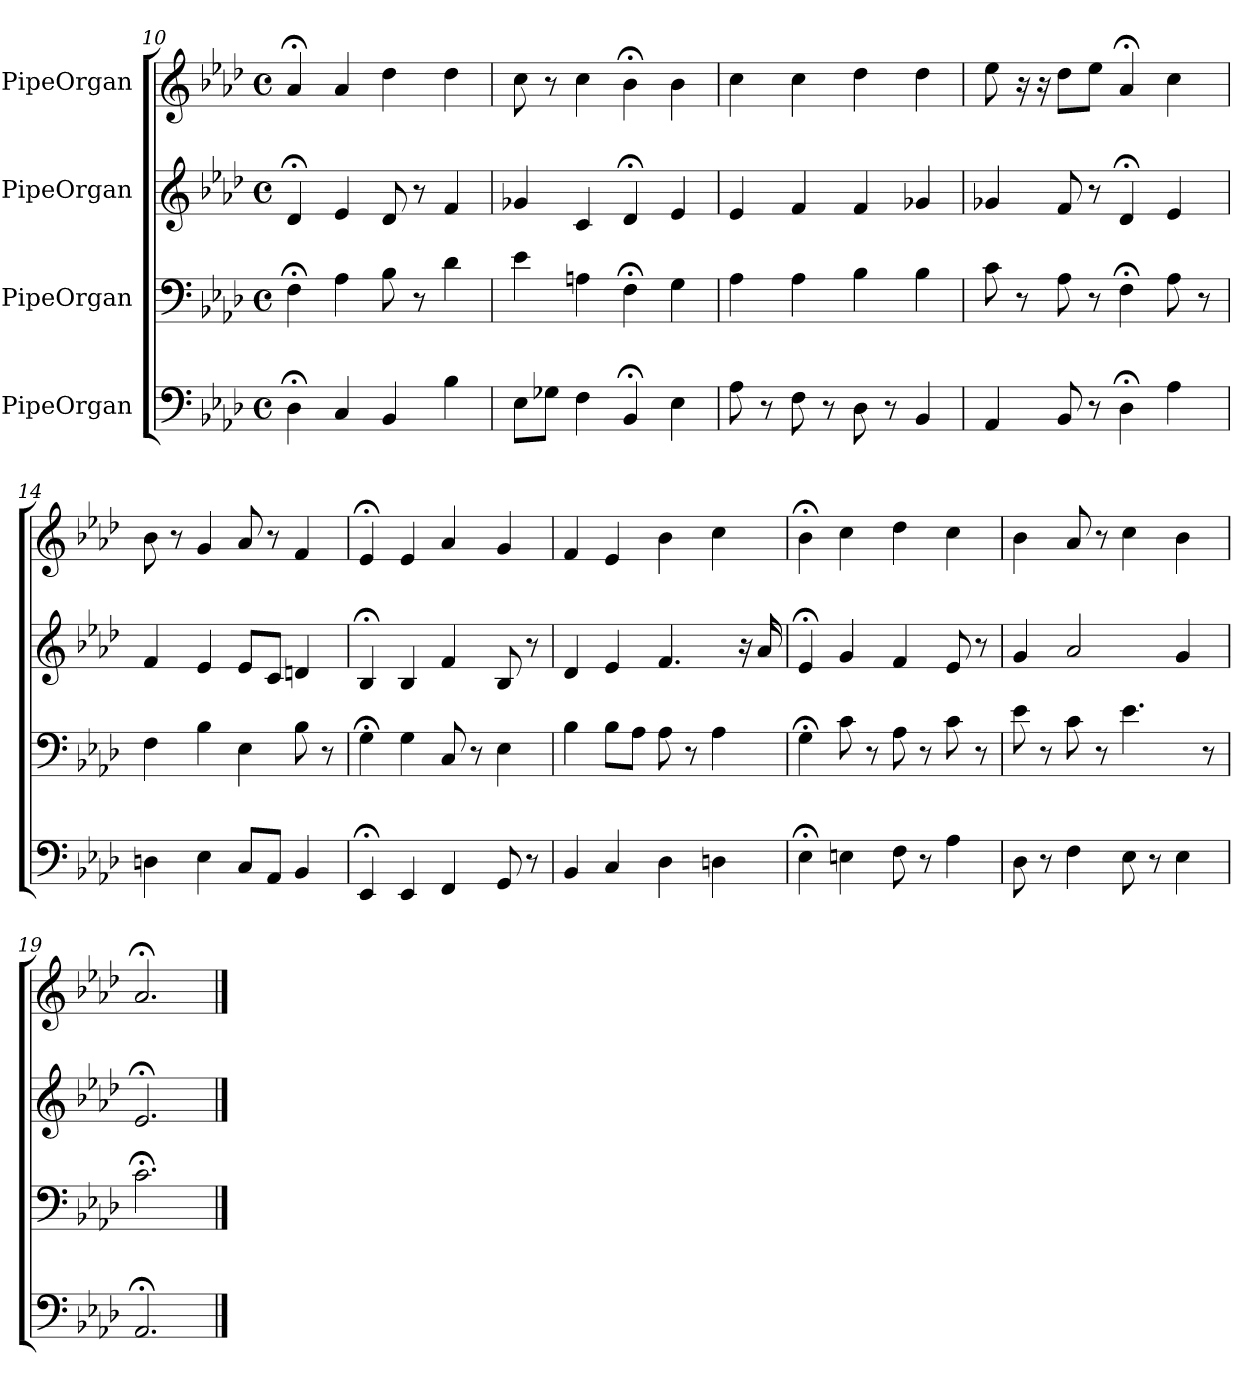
**kern	**kern	**kern	**kern
*part4	*part3	*part2	*part1
*staff4	*staff3	*staff2	*staff1
*I"PipeOrgan	*I"PipeOrgan	*I"PipeOrgan	*I"PipeOrgan
*k[b-e-a-d-]	*k[b-e-a-d-]	*k[b-e-a-d-]	*k[b-e-a-d-]
*A-:	*A-:	*A-:	*A-:
*M4/4	*M4/4	*M4/4	*M4/4
*met(c)	*met(c)	*met(c)	*met(c)
=10	=10	=10	=10
4D-;<	4F;<	4d-;<	4a-;<
4C	4A-	4e-	4a-
4BB-	8B-	8d-	4dd-
.	8r	8r	.
4B-	4d-	4f	4dd-
=11	=11	=11	=11
8E-L	4e-	4g-X	8cc
8G-XJ	.	.	8r
4F	4An	4c	4cc
4BB-;<	4F;<	4d-;<	4b-;<
4E-	4G	4e-	4b-
=12	=12	=12	=12
8A-	4A-	4e-	4cc
8r	.	.	.
8F	4A-	4f	4cc
8r	.	.	.
8D-	4B-	4f	4dd-
8r	.	.	.
4BB-	4B-	4g-X	4dd-
=13	=13	=13	=13
4AA-	8c	4g-X	8ee-
.	8r	.	16r
.	.	.	16r
8BB-	8A-	8f	8dd-L
8r	8r	8r	8ee-J
4D-;<	4F;<	4d-;<	4a-;<
4A-	8A-	4e-	4cc
.	8r	.	.
=14	=14	=14	=14
4Dn	4F	4f	8b-
.	.	.	8r
4E-	4B-	4e-	4g
8CL	4E-	8e-L	8a-
8AA-J	.	8cJ	8r
4BB-	8B-	4dn	4f
.	8r	.	.
=15	=15	=15	=15
4EE-;<	4G;<	4B-;<	4e-;<
4EE-	4G	4B-	4e-
4FF	8C	4f	4a-
.	8r	.	.
8GG	4E-	8B-	4g
8r	.	8r	.
=16	=16	=16	=16
4BB-	4B-	4d-	4f
4C	8B-L	4e-	4e-
.	8A-J	.	.
4D-	8A-	4.f	4b-
.	8r	.	.
4Dn	4A-	.	4cc
.	.	16r	.
.	.	16a-	.
=17	=17	=17	=17
4E-;<	4G;<	4e-;<	4b-;<
4En	8c	4g	4cc
.	8r	.	.
8F	8A-	4f	4dd-
8r	8r	.	.
4A-	8c	8e-	4cc
.	8r	8r	.
=18	=18	=18	=18
8D-	8e-	4g	4b-
8r	8r	.	.
4F	8c	2a-	8a-
.	8r	.	8r
8E-	4.e-	.	4cc
8r	.	.	.
4E-	.	4g	4b-
.	8r	.	.
=19	=19	=19	=19
2.AA-;<	2.c;<	2.e-;<	2.a-;<
==	==	==	==
*-	*-	*-	*-
